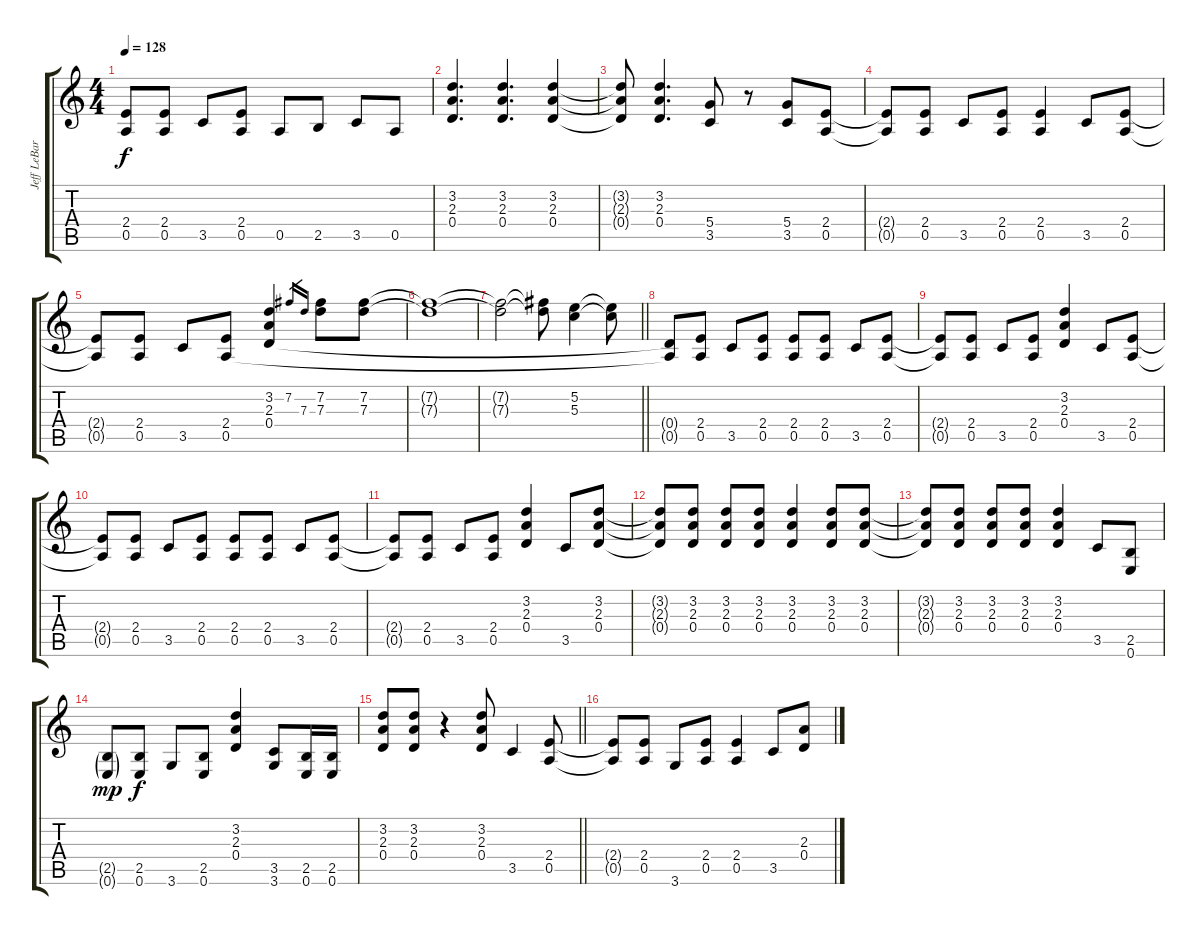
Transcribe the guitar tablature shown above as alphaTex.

\track ("Jeff LeBar" "Jeff LeBar") {instrument distortionguitar}
\staff {score tabs}
\tuning (E4 B3 G3 D3 A2 E2) {hide}
\ts (4 4)
\tempo 128
\clef g2
\ks c
(2.4{t} 0.5{t}).8{dy f} (2.4 0.5).8 3.5.8 (2.4 0.5).8 0.5.8 2.5.8 3.5.8 0.5.8 |
(3.2 2.3 0.4).4{d} (3.2 2.3 0.4).4{d} (3.2 2.3 0.4).4 |
(3.2{t} 2.3{t} 0.4{t}).8 (3.2 2.3 0.4).4{d} (5.4 3.5).8 r.8 (5.4 3.5).8 (2.4 0.5).8 |
(2.4{t} 0.5{t}).8 (2.4 0.5).8 3.5.8 (2.4 0.5).8 (2.4 0.5).4 3.5.8 (2.4 0.5).8 |
(2.4{t} 0.5{t}).8 (2.4 0.5).8 3.5.8 (2.4 0.5).8 (3.2 2.3 0.4).4 7.2.16{gr} 7.3.16{gr} (7.2 7.3).8 (7.2 7.3).8 |
(7.2{t} 7.3{t}).1 |
\barLineRight lightlight
(7.2{t} 7.3{t}).2 (7.2{t} 7.3{t}).8 (5.2 5.3).4 (5.2{t} 5.3{t}).8 |
(0.4{t} 0.5{t}).8 (2.4 0.5).8 3.5.8 (2.4 0.5).8 (2.4 0.5).8 (2.4 0.5).8 3.5.8 (2.4 0.5).8 |
(2.4{t} 0.5{t}).8 (2.4 0.5).8 3.5.8 (2.4 0.5).8 (3.2 2.3 0.4).4 3.5.8 (2.4 0.5).8 |
(2.4{t} 0.5{t}).8 (2.4 0.5).8 3.5.8 (2.4 0.5).8 (2.4 0.5).8 (2.4 0.5).8 3.5.8 (2.4 0.5).8 |
(2.4{t} 0.5{t}).8 (2.4 0.5).8 3.5.8 (2.4 0.5).8 (3.2 2.3 0.4).4 3.5.8 (3.2 2.3 0.4).8 |
(3.2{t} 2.3{t} 0.4{t}).8 (3.2 2.3 0.4).8 (3.2 2.3 0.4).8 (3.2 2.3 0.4).8 (3.2 2.3 0.4).4 (3.2 2.3 0.4).8 (3.2 2.3 0.4).8 |
(3.2{t} 2.3{t} 0.4{t}).8 (3.2 2.3 0.4).8 (3.2 2.3 0.4).8 (3.2 2.3 0.4).8 (3.2 2.3 0.4).4 3.5.8 (2.5 0.6).8 |
(2.5{g} 0.6{g}).8{dy mp} (2.5 0.6).8{dy f} 3.6.8 (2.5 0.6).8 (3.2 2.3 0.4).4 (3.5 3.6).8 (2.5 0.6).16 (2.5 0.6).16 |
\barLineRight lightlight
(3.2 2.3 0.4).8 (3.2 2.3 0.4).8 r.4 (3.2 2.3 0.4).8 3.5.4 (2.4 0.5).8 |
(2.4{t} 0.5{t}).8 (2.4 0.5).8 3.6.8 (2.4 0.5).8 (2.4 0.5).4 3.5.8 (2.3 0.4).8
